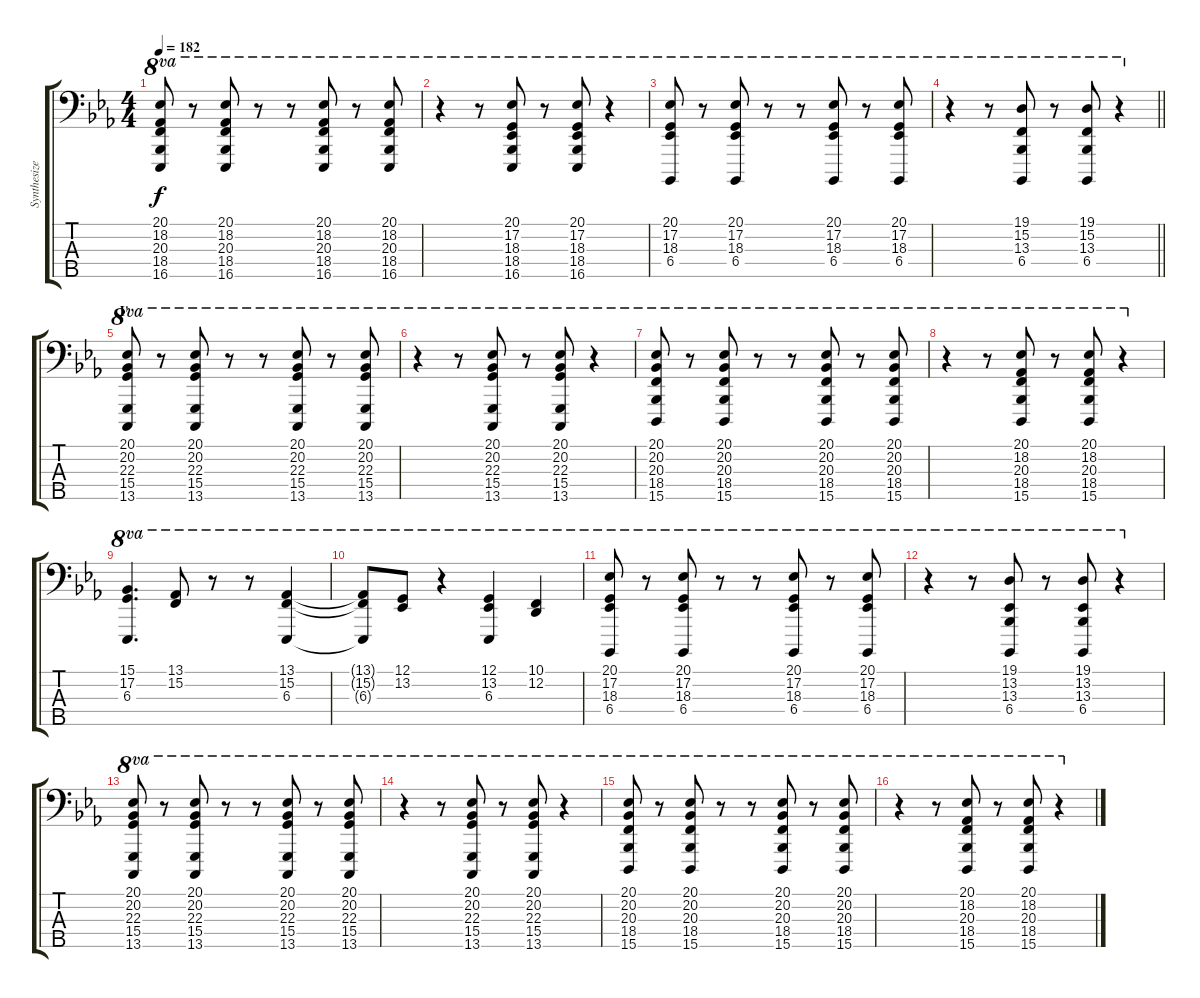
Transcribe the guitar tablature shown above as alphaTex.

\track ("Synthesizer III" "Synthesize") {instrument pad1newage}
\staff {score tabs}
\tuning (G2 D2 A1 E1 B0) {hide}
\ts (4 4)
\tempo 182
\clef f4
\ks eb
(20.1 18.2 20.3 18.4 16.5).8{ot 8va dy f} r.8{ot 8va} (20.1 18.2 20.3 18.4 16.5).8{ot 8va} r.8{ot 8va} r.8{ot 8va} (20.1 18.2 20.3 18.4 16.5).8{ot 8va} r.8{ot 8va} (20.1 18.2 20.3 18.4 16.5).8{ot 8va} |
r.4{ot 8va} r.8{ot 8va} (20.1 17.2 18.3 18.4 16.5).8{ot 8va} r.8{ot 8va} (20.1 17.2 18.3 18.4 16.5).8{ot 8va} r.4{ot 8va} |
(20.1 17.2 18.3 6.4).8{ot 8va} r.8{ot 8va} (20.1 17.2 18.3 6.4).8{ot 8va} r.8{ot 8va} r.8{ot 8va} (20.1 17.2 18.3 6.4).8{ot 8va} r.8{ot 8va} (20.1 17.2 18.3 6.4).8{ot 8va} |
\barLineRight lightlight
r.4{ot 8va} r.8{ot 8va} (19.1 15.2 13.3 6.4).8{ot 8va} r.8{ot 8va} (19.1 15.2 13.3 6.4).8{ot 8va} r.4{ot 8va} |
\section ("" "I'")
(20.1 20.2 22.3 15.4 13.5).8{ot 8va} r.8{ot 8va} (20.1 20.2 22.3 15.4 13.5).8{ot 8va} r.8{ot 8va} r.8{ot 8va} (20.1 20.2 22.3 15.4 13.5).8{ot 8va} r.8{ot 8va} (20.1 20.2 22.3 15.4 13.5).8{ot 8va} |
r.4{ot 8va} r.8{ot 8va} (20.1 20.2 22.3 15.4 13.5).8{ot 8va} r.8{ot 8va} (20.1 20.2 22.3 15.4 13.5).8{ot 8va} r.4{ot 8va} |
(20.1 20.2 20.3 18.4 15.5).8{ot 8va} r.8{ot 8va} (20.1 20.2 20.3 18.4 15.5).8{ot 8va} r.8{ot 8va} r.8{ot 8va} (20.1 20.2 20.3 18.4 15.5).8{ot 8va} r.8{ot 8va} (20.1 20.2 20.3 18.4 15.5).8{ot 8va} |
r.4{ot 8va} r.8{ot 8va} (20.1 18.2 20.3 18.4 15.5).8{ot 8va} r.8{ot 8va} (20.1 18.2 20.3 18.4 15.5).8{ot 8va} r.4{ot 8va} |
(15.1 17.2 6.3).4{d ot 8va} (13.1 15.2).8{ot 8va} r.8{ot 8va} r.8{ot 8va} (13.1 15.2 6.3).4{ot 8va} |
(13.1{t} 15.2{t} 6.3{t}).8{ot 8va} (12.1 13.2).8{ot 8va} r.4{ot 8va} (12.1 13.2 6.3).4{ot 8va} (10.1 12.2).4{ot 8va} |
(20.1 17.2 18.3 6.4).8{ot 8va} r.8{ot 8va} (20.1 17.2 18.3 6.4).8{ot 8va} r.8{ot 8va} r.8{ot 8va} (20.1 17.2 18.3 6.4).8{ot 8va} r.8{ot 8va} (20.1 17.2 18.3 6.4).8{ot 8va} |
r.4{ot 8va} r.8{ot 8va} (19.1 13.2 13.3 6.4).8{ot 8va} r.8{ot 8va} (19.1 13.2 13.3 6.4).8{ot 8va} r.4{ot 8va} |
(20.1 20.2 22.3 15.4 13.5).8{ot 8va} r.8{ot 8va} (20.1 20.2 22.3 15.4 13.5).8{ot 8va} r.8{ot 8va} r.8{ot 8va} (20.1 20.2 22.3 15.4 13.5).8{ot 8va} r.8{ot 8va} (20.1 20.2 22.3 15.4 13.5).8{ot 8va} |
r.4{ot 8va} r.8{ot 8va} (20.1 20.2 22.3 15.4 13.5).8{ot 8va} r.8{ot 8va} (20.1 20.2 22.3 15.4 13.5).8{ot 8va} r.4{ot 8va} |
(20.1 20.2 20.3 18.4 15.5).8{ot 8va} r.8{ot 8va} (20.1 20.2 20.3 18.4 15.5).8{ot 8va} r.8{ot 8va} r.8{ot 8va} (20.1 20.2 20.3 18.4 15.5).8{ot 8va} r.8{ot 8va} (20.1 20.2 20.3 18.4 15.5).8{ot 8va} |
r.4{ot 8va} r.8{ot 8va} (20.1 18.2 20.3 18.4 15.5).8{ot 8va} r.8{ot 8va} (20.1 18.2 20.3 18.4 15.5).8{ot 8va} r.4{ot 8va}
